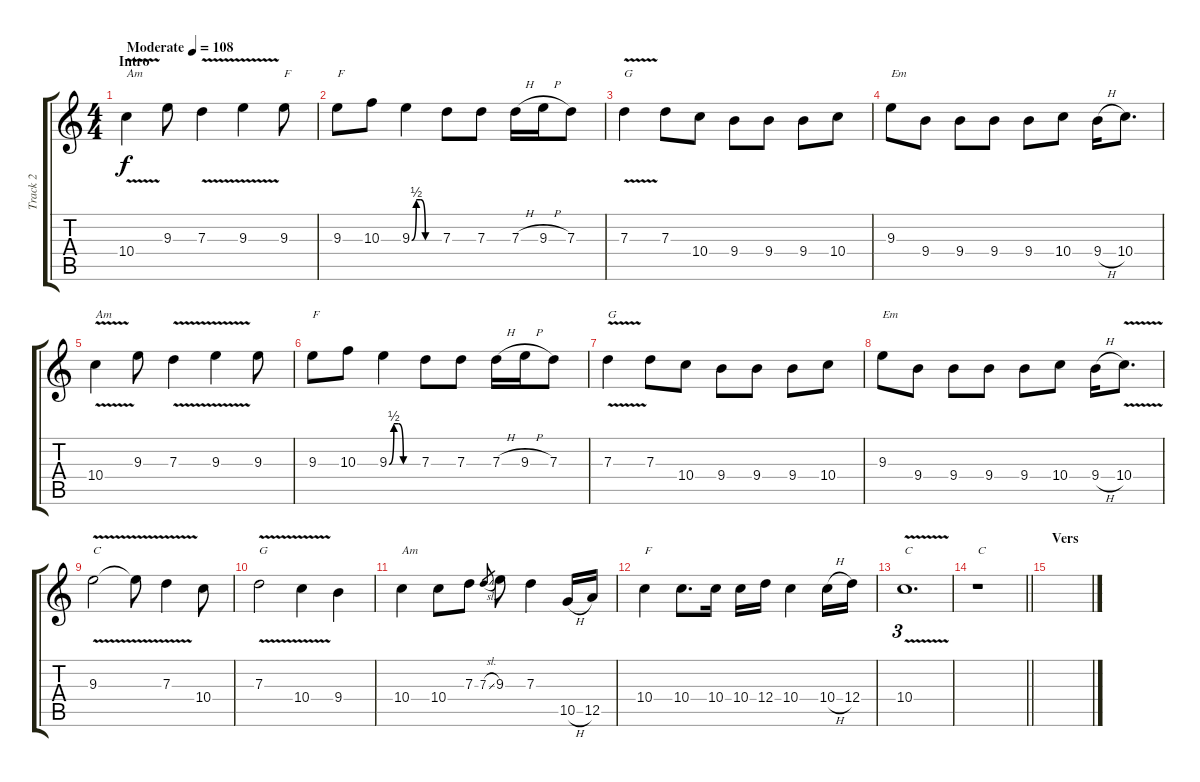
\track ("Track 2" "Track 2") {instrument overdrivenguitar}
\staff {score tabs}
\tuning (E4 B3 G3 D3 A2 E2) {hide}
\ts (4 4)
\section ("" "Intro")
\tempo (108 "Moderate")
\clef g2
\ks c
10.4{v}.4{txt "Am" dy f instrument overdrivenguitar} 9.3.8 7.3{v}.4 9.3{v}.4 9.3.8{txt "F"} |
9.3.8{txt "F"} 10.3.8 9.3{be (custom 0 0 10 2 20 2 30 0 60 0)}.4 7.3.8 7.3.8 7.3{h}.16 9.3{h}.16 7.3.8 |
7.3{v}.4{txt "G"} 7.3.8 10.4.8 9.4.8 9.4.8 9.4.8 10.4.8 |
9.3.8{txt "Em"} 9.4.8 9.4.8 9.4.8 9.4.8 10.4.8 9.4{h}.16 10.4.8{d} |
10.4{v}.4{txt "Am"} 9.3.8 7.3{v}.4 9.3{v}.4 9.3.8 |
9.3.8{txt "F"} 10.3.8 9.3{be (custom 0 0 10 2 20 2 30 0 60 0)}.4 7.3.8 7.3.8 7.3{h}.16 9.3{h}.16 7.3.8 |
7.3{v}.4{txt "G"} 7.3.8 10.4.8 9.4.8 9.4.8 9.4.8 10.4.8 |
9.3.8{txt "Em"} 9.4.8 9.4.8 9.4.8 9.4.8 10.4.8 9.4{h}.16 10.4{v}.8{d} |
9.3{v}.2{txt "C"} 9.3{t}.8 7.3{v}.4 10.4.8 |
7.3{v}.2{txt "G"} 10.4{v}.4 9.4.4 |
10.4.4{txt "Am"} 10.4.8 7.3.8 7.3{sl}.8{gr} 9.3.8 7.3.4 10.5{h}.16 12.5.16 |
10.4.4{txt "F"} 10.4.8{d} 10.4.16 10.4.16 12.4.16 10.4.4 10.4{h}.16 12.4.16 |
10.4{v}.1{d tu (3 2) txt "C"} |
\barLineRight lightlight
r.1{txt "C"} |
\section ("" "Vers")
